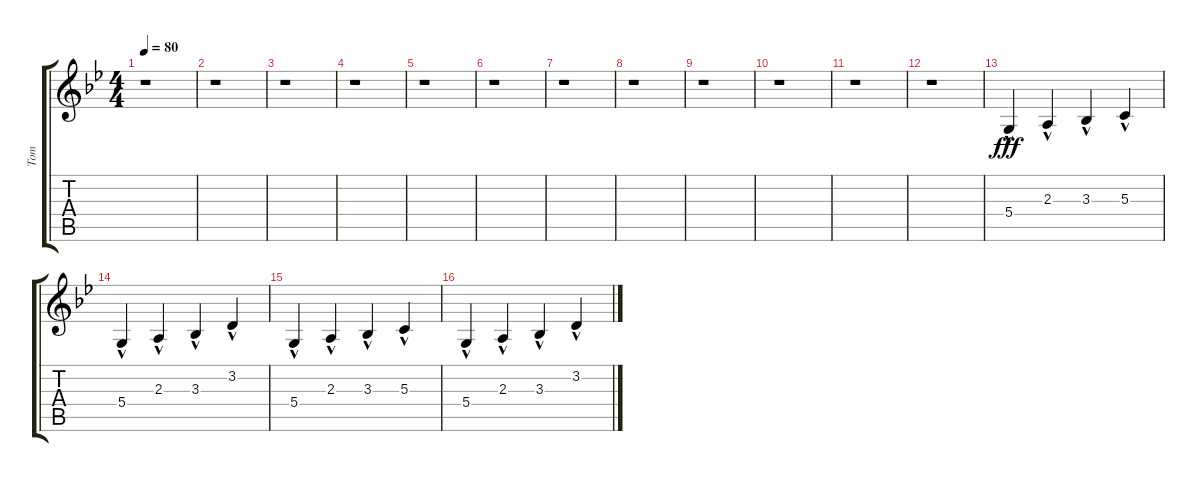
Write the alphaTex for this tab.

\track ("Tom" "Tom") {instrument acousticgrandpiano}
\staff {score tabs}
\tuning (E4 B3 G3 D3 A2 D2) {hide}
\ts (4 4)
\tempo 80
\clef g2
\ks bb
r.1{dy fff} |
r.1 |
r.1 |
r.1 |
r.1 |
r.1 |
r.1 |
r.1 |
r.1 |
r.1 |
r.1 |
r.1 |
5.4{hac}.4 2.3{hac}.4 3.3{hac}.4 5.3{hac}.4 |
5.4{hac}.4 2.3{hac}.4 3.3{hac}.4 3.2{hac}.4 |
5.4{hac}.4 2.3{hac}.4 3.3{hac}.4 5.3{hac}.4 |
5.4{hac}.4 2.3{hac}.4 3.3{hac}.4 3.2{hac}.4
